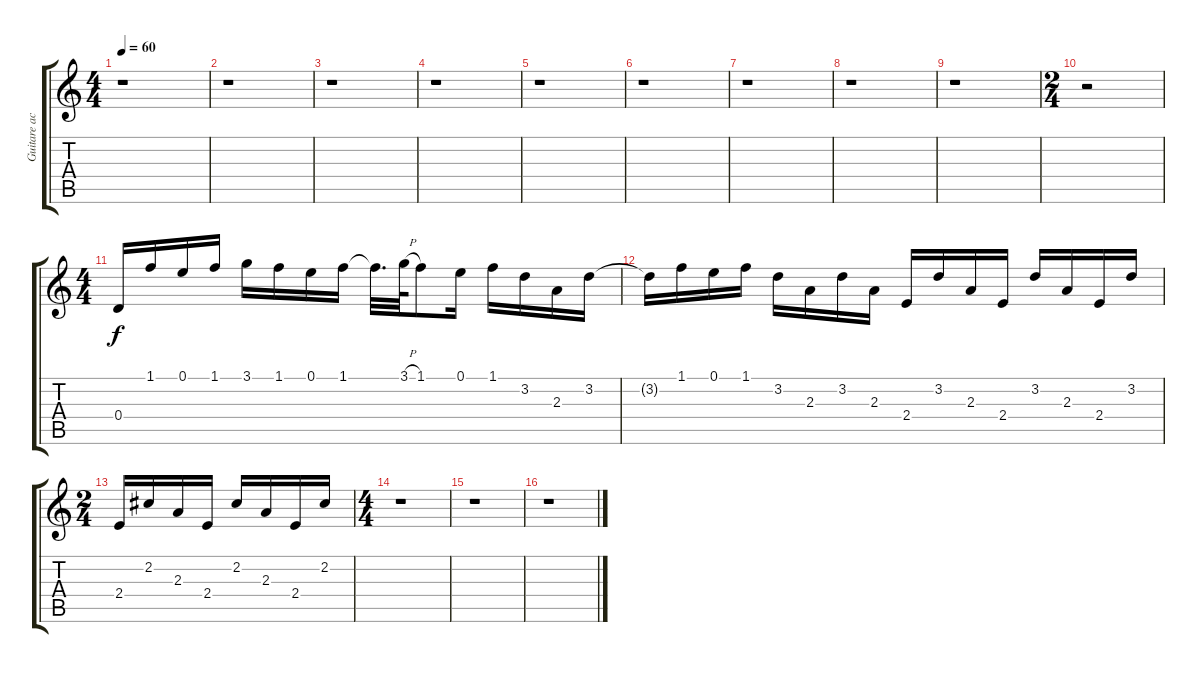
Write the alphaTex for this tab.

\track ("Guitare accoustique 2" "Guitare ac") {instrument acousticguitarsteel}
\staff {score tabs}
\tuning (E4 B3 G3 D3 A2 E2) {hide}
\ts (4 4)
\tempo 60
\clef g2
\ks c
r.1{dy f} |
r.1 |
r.1 |
r.1 |
r.1 |
r.1 |
r.1 |
r.1 |
r.1 |
\ts (2 4)
r.2 |
\ts (4 4)
0.4.16 1.1.16 0.1.16 1.1.16 3.1.16 1.1.16 0.1.16 1.1.16 1.1{t}.32{d} 3.1{h}.64 1.1.8 0.1.16 1.1.16 3.2.16 2.3.16 3.2.16 |
3.2{t}.16 1.1.16 0.1.16 1.1.16 3.2.16 2.3.16 3.2.16 2.3.16 2.4.16 3.2.16 2.3.16 2.4.16 3.2.16 2.3.16 2.4.16 3.2.16 |
\ts (2 4)
2.4.16 2.2.16 2.3.16 2.4.16 2.2.16 2.3.16 2.4.16 2.2.16 |
\ts (4 4)
r.1 |
r.1 |
r.1
